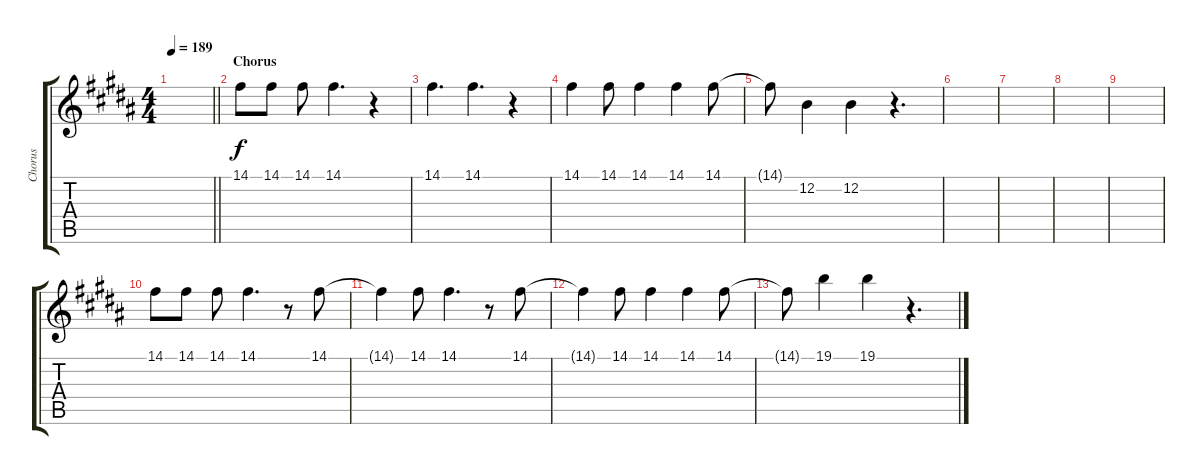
\track ("Chorus" "Chorus") {instrument oboe}
\staff {score tabs}
\tuning (E4 B3 G3 D3 A2 E2) {hide}
\ts (4 4)
\tempo 189
\clef g2
\barLineRight lightlight
\ks b
|
\section ("" "Chorus")
14.1.8 14.1.8 14.1.8 14.1.4{d} r.4 |
14.1.4{d} 14.1.4{d} r.4 |
14.1.4 14.1.8 14.1.4 14.1.4 14.1.8 |
14.1{t}.8 12.2.4 12.2.4 r.4{d} |
|
|
|
|
14.1.8 14.1.8 14.1.8 14.1.4{d} r.8 14.1.8 |
14.1{t}.4 14.1.8 14.1.4{d} r.8 14.1.8 |
14.1{t}.4 14.1.8 14.1.4 14.1.4 14.1.8 |
14.1{t}.8 19.1.4 19.1.4 r.4{d}
